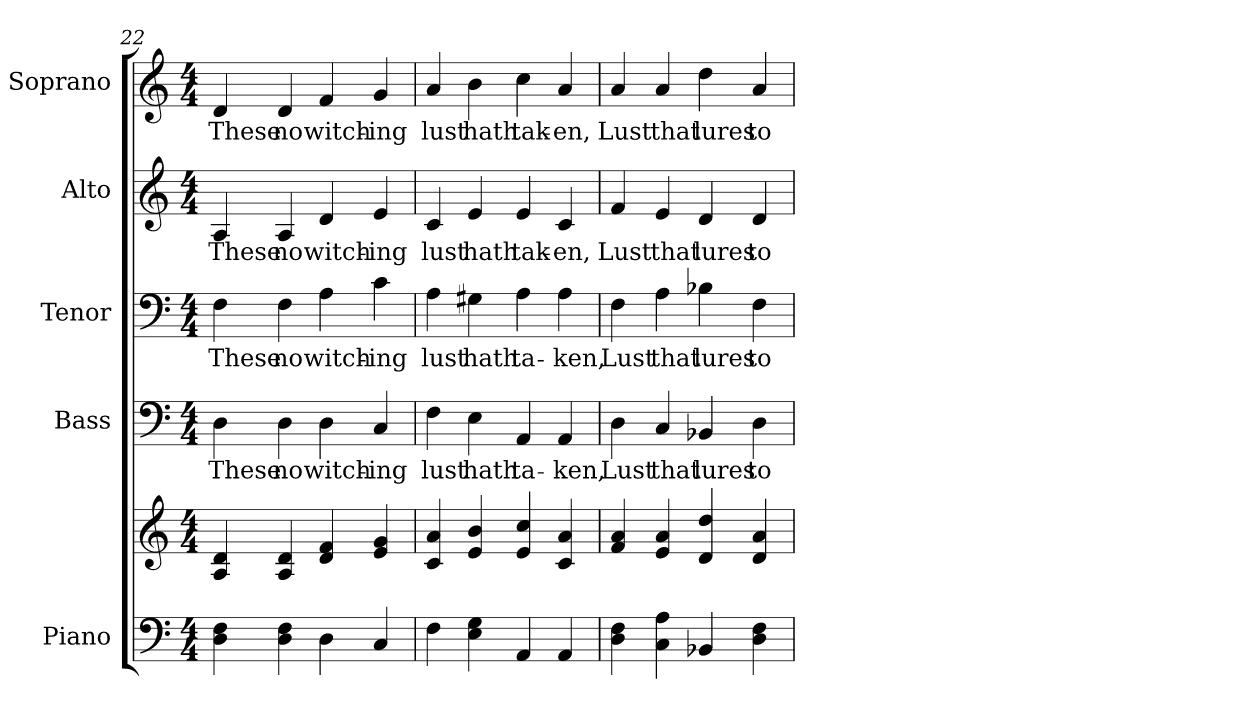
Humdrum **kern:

**kern	**kern	**kern	**text	**kern	**text	**kern	**text	**kern	**text
*part5	*part5	*part4	*part4	*part3	*part3	*part2	*part2	*part1	*part1
*staff6	*staff5	*staff4	*staff4	*staff3	*staff3	*staff2	*staff2	*staff1	*staff1
*I"Piano	*	*I"Bass	*	*I"Tenor	*	*I"Alto	*	*I"Soprano	*
*I'Pno.	*	*I'B.	*	*I'T.	*	*I'A.	*	*I'S.	*
!!LO:PB:g=z
*clefF4	*clefG2	*clefF4	*	*clefF4	*	*clefG2	*	*clefG2	*
*k[]	*k[]	*k[]	*	*k[]	*	*k[]	*	*k[]	*
*C:	*C:	*C:	*	*C:	*	*C:	*	*C:	*
*M4/4	*M4/4	*M4/4	*	*M4/4	*	*M4/4	*	*M4/4	*
=22	=22	=22	=22	=22	=22	=22	=22	=22	=22
!	!	!	!LO:LY:b:color=#000000	!	!	!	!	!	!
!	!	!	!	!	!LO:LY:b:color=#000000	!	!	!	!
!	!	!	!	!	!	!	!LO:LY:b:color=#000000	!	!
!	!	!	!	!	!	!	!	!	!LO:LY:b:color=#000000
4Di\ 4Fi	4Ai/ 4di	4Di\	These	4Fi\	These	4Ai/	These	4di/	These
!	!	!	!LO:LY:b:color=#000000	!	!	!	!	!	!
!	!	!	!	!	!LO:LY:b:color=#000000	!	!	!	!
!	!	!	!	!	!	!	!LO:LY:b:color=#000000	!	!
!	!	!	!	!	!	!	!	!	!LO:LY:b:color=#000000
4Di\ 4Fi	4Ai/ 4di	4Di\	no	4Fi\	no	4Ai/	no	4di/	no
!	!	!	!LO:LY:b:color=#000000	!	!	!	!	!	!
!	!	!	!	!	!LO:LY:b:color=#000000	!	!	!	!
!	!	!	!	!	!	!	!LO:LY:b:color=#000000	!	!
!	!	!	!	!	!	!	!	!	!LO:LY:b:color=#000000
4Di\	4di/ 4fi	4Di\	witch-	4Ai\	witch-	4di/	witch-	4fi/	witch-
!	!	!	!LO:LY:b:color=#000000	!	!	!	!	!	!
!	!	!	!	!	!LO:LY:b:color=#000000	!	!	!	!
!	!	!	!	!	!	!	!LO:LY:b:color=#000000	!	!
!	!	!	!	!	!	!	!	!	!LO:LY:b:color=#000000
4Ci/	4ei/ 4gi	4Ci/	-ing	4ci\	-ing	4ei/	-ing	4gi/	-ing
=23	=23	=23	=23	=23	=23	=23	=23	=23	=23
!	!	!	!LO:LY:b:color=#000000	!	!	!	!	!	!
!	!	!	!	!	!LO:LY:b:color=#000000	!	!	!	!
!	!	!	!	!	!	!	!LO:LY:b:color=#000000	!	!
!	!	!	!	!	!	!	!	!	!LO:LY:b:color=#000000
4Fi\	4ci/ 4ai	4Fi\	lust	4Ai\	lust	4ci/	lust	4ai/	lust
!	!	!	!LO:LY:b:color=#000000	!	!	!	!	!	!
!	!	!	!	!	!LO:LY:b:color=#000000	!	!	!	!
!	!	!	!	!	!	!	!LO:LY:b:color=#000000	!	!
!	!	!	!	!	!	!	!	!	!LO:LY:b:color=#000000
4Ei\ 4Gi	4ei/ 4bi	4Ei\	hath	4G#Xi\	hath	4ei/	hath	4bi\	hath
!	!	!	!LO:LY:b:color=#000000	!	!	!	!	!	!
!	!	!	!	!	!LO:LY:b:color=#000000	!	!	!	!
!	!	!	!	!	!	!	!LO:LY:b:color=#000000	!	!
!	!	!	!	!	!	!	!	!	!LO:LY:b:color=#000000
4AAi/	4ei/ 4cci	4AAi/	ta-	4Ai\	ta-	4ei/	tak-	4cci\	tak-
!	!	!	!LO:LY:b:color=#000000	!	!	!	!	!	!
!	!	!	!	!	!LO:LY:b:color=#000000	!	!	!	!
!	!	!	!	!	!	!	!LO:LY:b:color=#000000	!	!
!	!	!	!	!	!	!	!	!	!LO:LY:b:color=#000000
4AAi/	4ci/ 4ai	4AAi/	-ken,	4Ai\	-ken,	4ci/	-en,	4ai/	-en,
=24	=24	=24	=24	=24	=24	=24	=24	=24	=24
!	!	!	!LO:LY:b:color=#000000	!	!	!	!	!	!
!	!	!	!	!	!LO:LY:b:color=#000000	!	!	!	!
!	!	!	!	!	!	!	!LO:LY:b:color=#000000	!	!
!	!	!	!	!	!	!	!	!	!LO:LY:b:color=#000000
4Di\ 4Fi	4fi/ 4ai	4Di\	Lust	4Fi\	Lust	4fi/	Lust	4ai/	Lust
!	!	!	!LO:LY:b:color=#000000	!	!	!	!	!	!
!	!	!	!	!	!LO:LY:b:color=#000000	!	!	!	!
!	!	!	!	!	!	!	!LO:LY:b:color=#000000	!	!
!	!	!	!	!	!	!	!	!	!LO:LY:b:color=#000000
4Ci\ 4Ai	4ei/ 4ai	4Ci/	that	4Ai\	that	4ei/	that	4ai/	that
!	!	!	!LO:LY:b:color=#000000	!	!	!	!	!	!
!	!	!	!	!	!LO:LY:b:color=#000000	!	!	!	!
!	!	!	!	!	!	!	!LO:LY:b:color=#000000	!	!
!	!	!	!	!	!	!	!	!	!LO:LY:b:color=#000000
4BB-Xi/	4di/ 4ddi	4BB-Xi/	lures	4B-Xi\	lures	4di/	lures	4ddi\	lures
!	!	!	!LO:LY:b:color=#000000	!	!	!	!	!	!
!	!	!	!	!	!LO:LY:b:color=#000000	!	!	!	!
!	!	!	!	!	!	!	!LO:LY:b:color=#000000	!	!
!	!	!	!	!	!	!	!	!	!LO:LY:b:color=#000000
4Di\ 4Fi	4di/ 4ai	4Di\	to	4Fi\	to	4di/	to	4ai/	to
=	=	=	=	=	=	=	=	=	=
*-	*-	*-	*-	*-	*-	*-	*-	*-	*-
